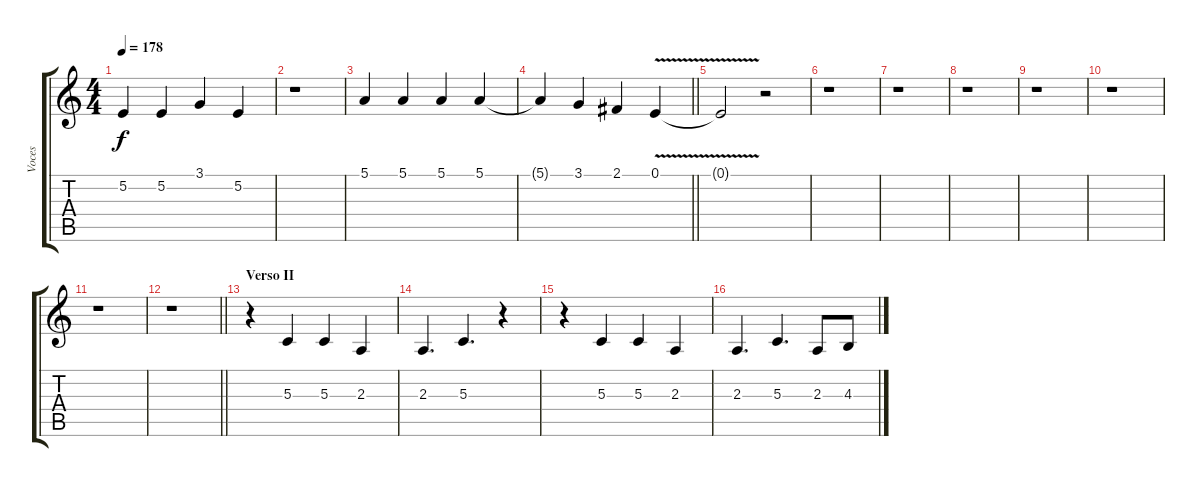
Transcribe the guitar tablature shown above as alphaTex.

\track ("Voces" "Voces") {instrument sopranosax}
\staff {score tabs}
\tuning (E4 B3 G3 D3 A2 E2) {hide}
\ts (4 4)
\tempo 178
\clef g2
\ks c
5.2.4{dy f} 5.2.4 3.1.4 5.2.4 |
r.1 |
5.1.4 5.1.4 5.1.4 5.1.4 |
\barLineRight lightlight
5.1{t}.4 3.1.4 2.1.4 0.1{v}.4 |
0.1{t}.2 r.2 |
r.1 |
r.1 |
r.1 |
r.1 |
r.1 |
r.1 |
\barLineRight lightlight
r.1 |
\section ("" "Verso II")
r.4 5.3.4 5.3.4 2.3.4 |
2.3.4{d} 5.3.4{d} r.4 |
r.4 5.3.4 5.3.4 2.3.4 |
2.3.4{d} 5.3.4{d} 2.3.8 4.3.8
